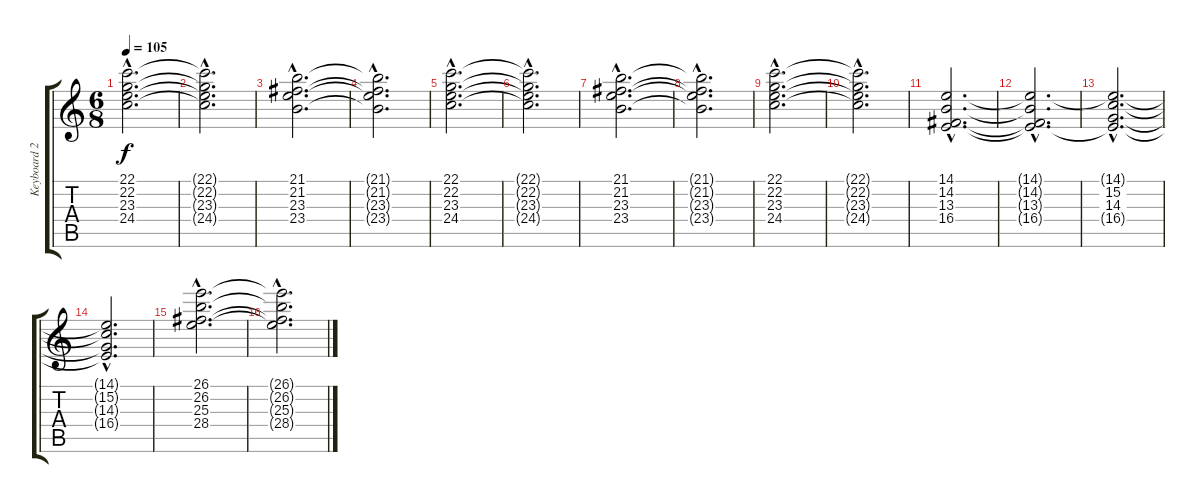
\track ("Keyboard 2" "Keyboard 2") {instrument lead2sawtooth}
\staff {score tabs}
\tuning (D4 A3 F3 C3 G2 D2) {hide}
\ts (6 8)
\tempo 105
\clef g2
\ks c
(22.1{hac} 22.2{hac} 23.3{hac} 24.4{hac}).2{d dy f} |
(22.1{hac t} 22.2{hac t} 23.3{hac t} 24.4{hac t}).2{d} |
(21.1{hac} 21.2{hac} 23.3{hac} 23.4{hac}).2{d} |
(21.1{hac t} 21.2{hac t} 23.3{hac t} 23.4{hac t}).2{d} |
(22.1{hac} 22.2{hac} 23.3{hac} 24.4{hac}).2{d} |
(22.1{hac t} 22.2{hac t} 23.3{hac t} 24.4{hac t}).2{d} |
(21.1{hac} 21.2{hac} 23.3{hac} 23.4{hac}).2{d} |
(21.1{hac t} 21.2{hac t} 23.3{hac t} 23.4{hac t}).2{d} |
(22.1{hac} 22.2{hac} 23.3{hac} 24.4{hac}).2{d} |
(22.1{hac t} 22.2{hac t} 23.3{hac t} 24.4{hac t}).2{d} |
(14.1{hac} 14.2{hac} 13.3{hac} 16.4{hac}).2{d} |
(14.1{hac t} 14.2{hac t} 13.3{hac t} 16.4{hac t}).2{d} |
(14.1{hac t} 15.2{hac} 14.3{hac} 16.4{hac t}).2{d} |
(14.1{hac t} 15.2{hac t} 14.3{hac t} 16.4{hac t}).2{d} |
(26.1{hac} 26.2{hac} 25.3{hac} 28.4{hac}).2{d} |
(26.1{hac t} 26.2{hac t} 25.3{hac t} 28.4{hac t}).2{d}
